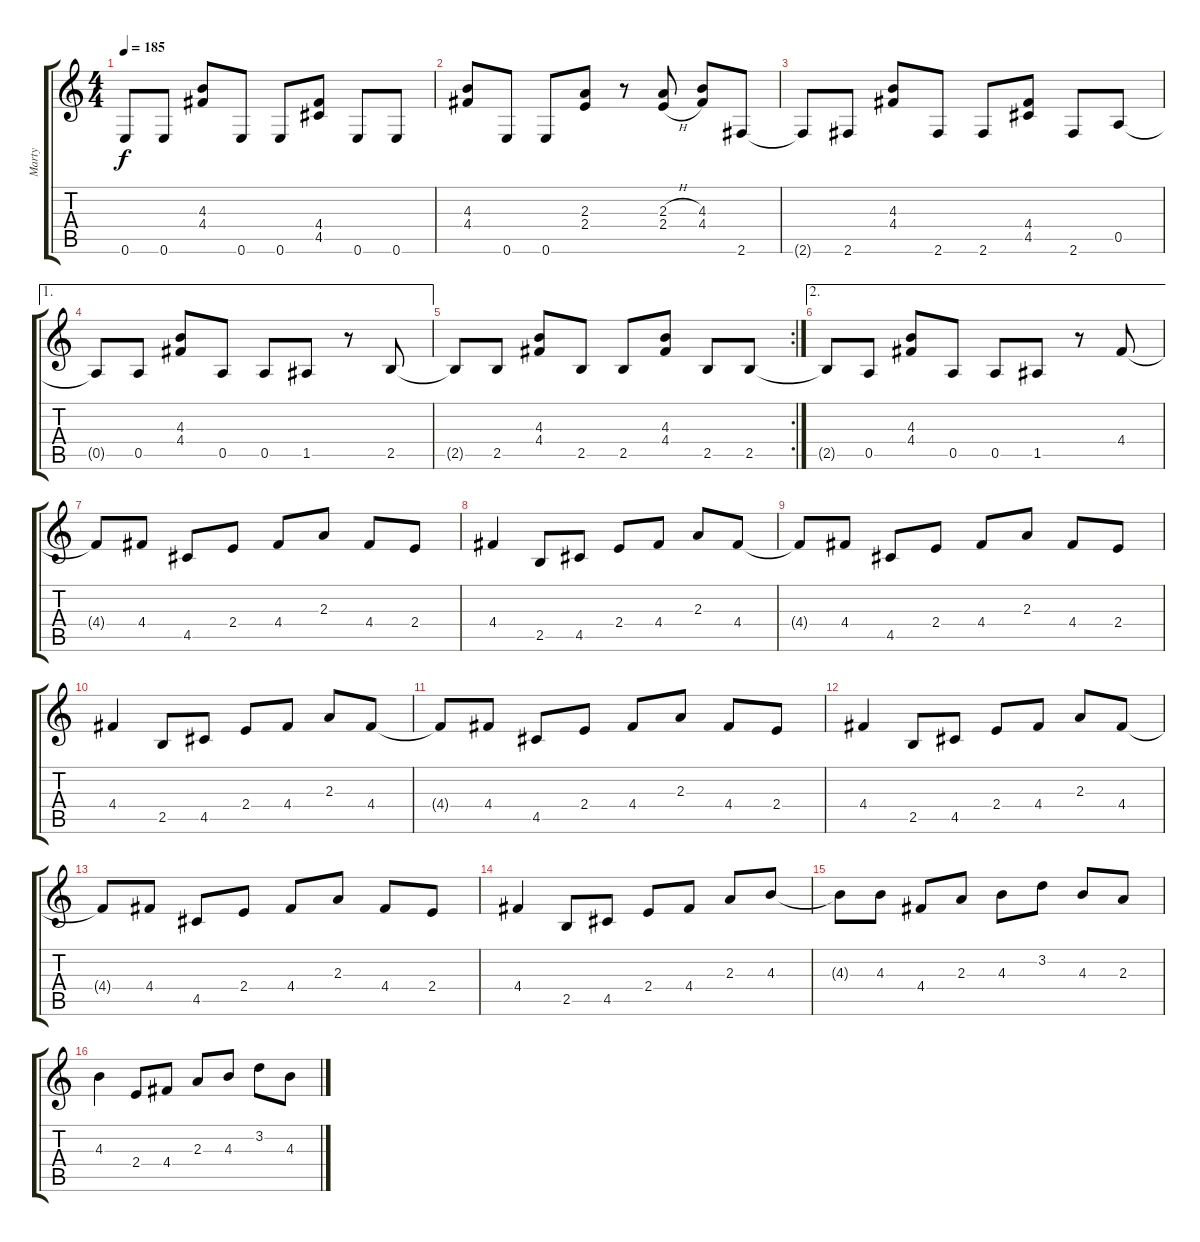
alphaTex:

\track ("Marty" "Marty") {instrument distortionguitar}
\staff {score tabs}
\tuning (E4 B3 G3 D3 A2 E2) {hide}
\ts (4 4)
\tempo 185
\clef g2
\ks c
0.6{t}.8{dy f} 0.6.8 (4.3 4.4).8 0.6.8 0.6.8 (4.4 4.5).8 0.6.8 0.6.8 |
(4.3 4.4).8 0.6.8 0.6.8 (2.3 2.4).8 r.8 (2.3{h} 2.4{h}).8 (4.3 4.4).8 2.6.8 |
2.6{t}.8 2.6.8 (4.3 4.4).8 2.6.8 2.6.8 (4.4 4.5).8 2.6.8 0.5.8 |
\ae 1
0.5{t}.8 0.5.8 (4.3 4.4).8 0.5.8 0.5.8 1.5.8 r.8 2.5.8 |
\rc 2
2.5{t}.8 2.5.8 (4.3 4.4).8 2.5.8 2.5.8 (4.3 4.4).8 2.5.8 2.5.8 |
\ae 2
2.5{t}.8 0.5.8 (4.3 4.4).8 0.5.8 0.5.8 1.5.8 r.8 4.4.8 |
4.4{t}.8 4.4.8 4.5.8 2.4.8 4.4.8 2.3.8 4.4.8 2.4.8 |
4.4.4 2.5.8 4.5.8 2.4.8 4.4.8 2.3.8 4.4.8 |
4.4{t}.8 4.4.8 4.5.8 2.4.8 4.4.8 2.3.8 4.4.8 2.4.8 |
4.4.4 2.5.8 4.5.8 2.4.8 4.4.8 2.3.8 4.4.8 |
4.4{t}.8 4.4.8 4.5.8 2.4.8 4.4.8 2.3.8 4.4.8 2.4.8 |
4.4.4 2.5.8 4.5.8 2.4.8 4.4.8 2.3.8 4.4.8 |
4.4{t}.8 4.4.8 4.5.8 2.4.8 4.4.8 2.3.8 4.4.8 2.4.8 |
4.4.4 2.5.8 4.5.8 2.4.8 4.4.8 2.3.8 4.3.8 |
4.3{t}.8 4.3.8 4.4.8 2.3.8 4.3.8 3.2.8 4.3.8 2.3.8 |
4.3.4 2.4.8 4.4.8 2.3.8 4.3.8 3.2.8 4.3.8
